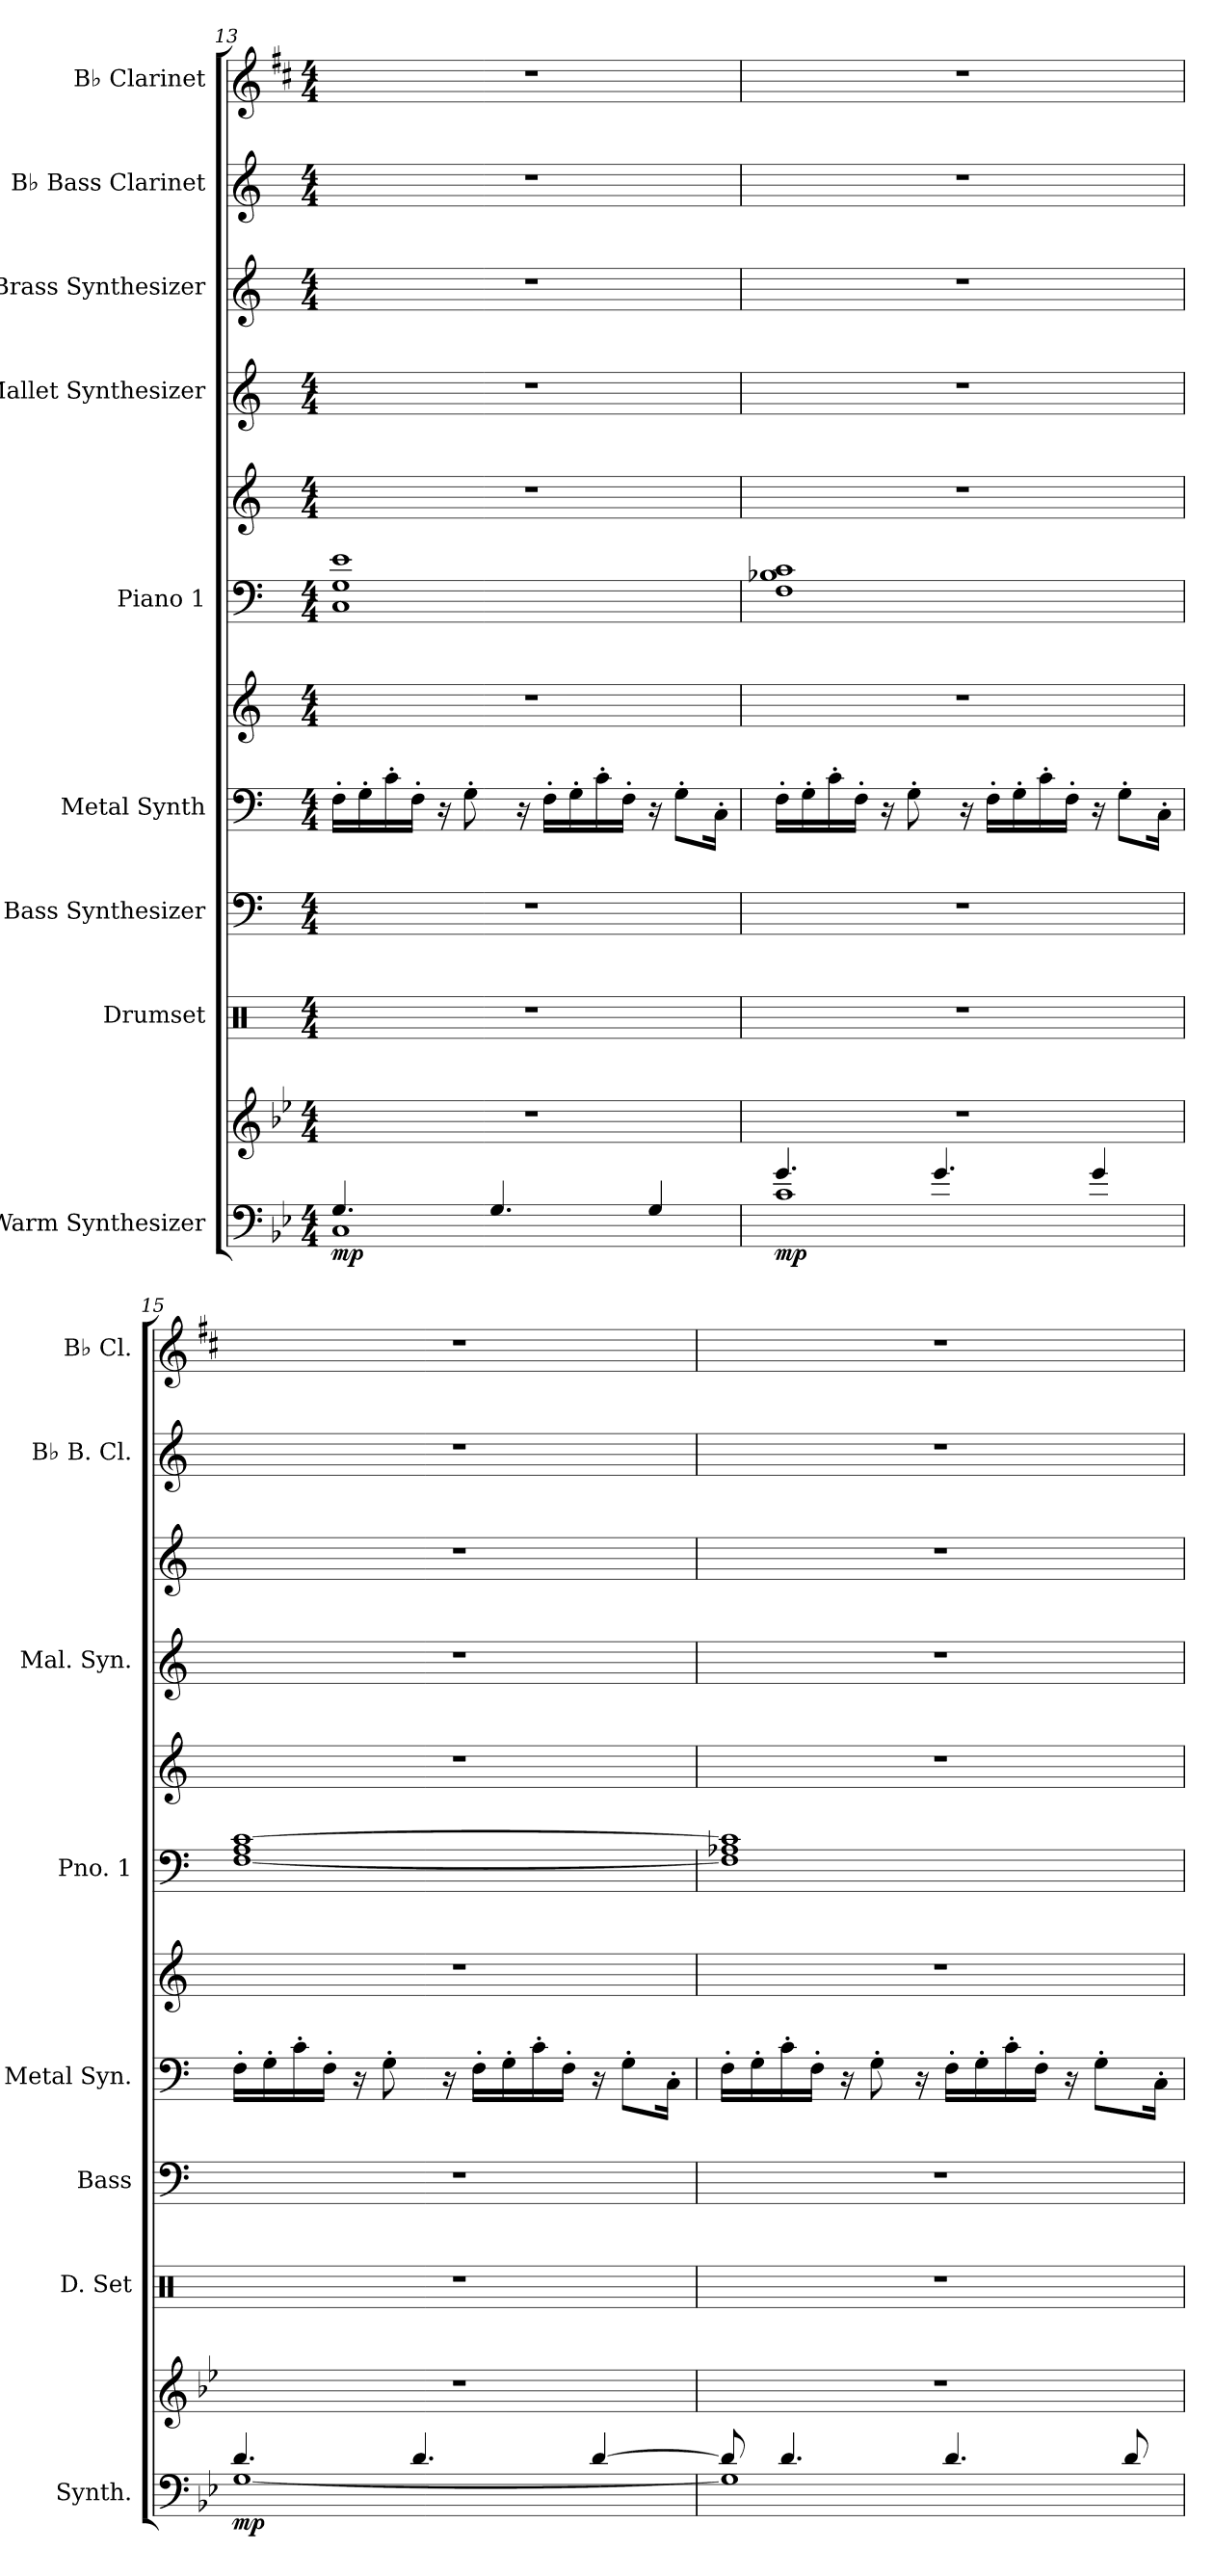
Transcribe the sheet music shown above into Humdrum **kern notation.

**kern	**kern	**dynam	**kern	**kern	**kern	**kern	**kern	**kern	**kern	**kern	**kern	**kern
*part9	*part9	*part9	*part8	*part7	*part6	*part6	*part5	*part5	*part4	*part3	*part2	*part1
*staff12	*staff11	*staff11/12	*staff10	*staff9	*staff8	*staff7	*staff6	*staff5	*staff4	*staff3	*staff2	*staff1
*I"Warm Synthesizer	*	*	*I"Drumset	*I"Bass Synthesizer	*I"Metal Synth	*	*I"Piano 1	*	*I"Mallet Synthesizer	*I"Brass Synthesizer	*I"B♭ Bass Clarinet	*I"B♭ Clarinet
*I'Synth.	*	*	*I'D. Set	*I'Bass	*I'Metal Syn.	*	*I'Pno. 1	*	*I'Mal. Syn.	*	*I'B♭ B. Cl.	*I'B♭ Cl.
*clefF4	*clefG2	*	*clefX	*clefF4	*clefF4	*clefG2	*clefF4	*clefG2	*clefG2	*clefG2	*clefG2	*clefG2
*	*	*	*	*	*	*	*	*	*	*	*ITrd8c14	*ITrd1c2
*k[b-e-]	*k[b-e-]	*	*k[]	*k[]	*k[]	*k[]	*k[]	*k[]	*k[]	*k[]	*k[]	*k[]
*M4/4	*M4/4	*	*M4/4	*M4/4	*M4/4	*M4/4	*M4/4	*M4/4	*M4/4	*M4/4	*M4/4	*M4/4
=13	=13	=13	=13	=13	=13	=13	=13	=13	=13	=13	=13	=13
*^	*	*	*	*	*	*	*	*	*	*	*	*
!	!	!	!LO:DY:b=2	!	!	!	!	!	!	!	!	!	!
4.G/	1C	1r	mp	1r	1r	16F'\LL	1r	1C 1G 1e	1r	1r	1r	1r	1r
.	.	.	.	.	.	16G'\	.	.	.	.	.	.	.
.	.	.	.	.	.	16c'\	.	.	.	.	.	.	.
.	.	.	.	.	.	16F'\JJ	.	.	.	.	.	.	.
.	.	.	.	.	.	16r	.	.	.	.	.	.	.
.	.	.	.	.	.	8G'\	.	.	.	.	.	.	.
4.G/	.	.	.	.	.	.	.	.	.	.	.	.	.
.	.	.	.	.	.	16r	.	.	.	.	.	.	.
.	.	.	.	.	.	16F'\LL	.	.	.	.	.	.	.
.	.	.	.	.	.	16G'\	.	.	.	.	.	.	.
.	.	.	.	.	.	16c'\	.	.	.	.	.	.	.
.	.	.	.	.	.	16F'\JJ	.	.	.	.	.	.	.
4G/	.	.	.	.	.	16r	.	.	.	.	.	.	.
.	.	.	.	.	.	8G'\L	.	.	.	.	.	.	.
.	.	.	.	.	.	16C'\Jk	.	.	.	.	.	.	.
=14	=14	=14	=14	=14	=14	=14	=14	=14	=14	=14	=14	=14	=14
!	!	!	!LO:DY:b=2	!	!	!	!	!	!	!	!	!	!
4.g/	1c	1r	mp	1r	1r	16F'\LL	1r	1F 1B-X 1c	1r	1r	1r	1r	1r
.	.	.	.	.	.	16G'\	.	.	.	.	.	.	.
.	.	.	.	.	.	16c'\	.	.	.	.	.	.	.
.	.	.	.	.	.	16F'\JJ	.	.	.	.	.	.	.
.	.	.	.	.	.	16r	.	.	.	.	.	.	.
.	.	.	.	.	.	8G'\	.	.	.	.	.	.	.
4.g/	.	.	.	.	.	.	.	.	.	.	.	.	.
.	.	.	.	.	.	16r	.	.	.	.	.	.	.
.	.	.	.	.	.	16F'\LL	.	.	.	.	.	.	.
.	.	.	.	.	.	16G'\	.	.	.	.	.	.	.
.	.	.	.	.	.	16c'\	.	.	.	.	.	.	.
.	.	.	.	.	.	16F'\JJ	.	.	.	.	.	.	.
4g/	.	.	.	.	.	16r	.	.	.	.	.	.	.
.	.	.	.	.	.	8G'\L	.	.	.	.	.	.	.
.	.	.	.	.	.	16C'\Jk	.	.	.	.	.	.	.
=15	=15	=15	=15	=15	=15	=15	=15	=15	=15	=15	=15	=15	=15
!	!	!	!LO:DY:b=2	!	!	!	!	!	!	!	!	!	!
4.d/	[1G	1r	mp	1r	1r	16F'\LL	1r	[<1F 1A [1c	1r	1r	1r	1r	1r
.	.	.	.	.	.	16G'\	.	.	.	.	.	.	.
.	.	.	.	.	.	16c'\	.	.	.	.	.	.	.
.	.	.	.	.	.	16F'\JJ	.	.	.	.	.	.	.
.	.	.	.	.	.	16r	.	.	.	.	.	.	.
.	.	.	.	.	.	8G'\	.	.	.	.	.	.	.
4.d/	.	.	.	.	.	.	.	.	.	.	.	.	.
.	.	.	.	.	.	16r	.	.	.	.	.	.	.
.	.	.	.	.	.	16F'\LL	.	.	.	.	.	.	.
.	.	.	.	.	.	16G'\	.	.	.	.	.	.	.
.	.	.	.	.	.	16c'\	.	.	.	.	.	.	.
.	.	.	.	.	.	16F'\JJ	.	.	.	.	.	.	.
[4d/	.	.	.	.	.	16r	.	.	.	.	.	.	.
.	.	.	.	.	.	8G'\L	.	.	.	.	.	.	.
.	.	.	.	.	.	16C'\Jk	.	.	.	.	.	.	.
=16	=16	=16	=16	=16	=16	=16	=16	=16	=16	=16	=16	=16	=16
8d/]	1G]	1r	.	1r	1r	16F'\LL	1r	1F] 1A-X 1c]	1r	1r	1r	1r	1r
.	.	.	.	.	.	16G'\	.	.	.	.	.	.	.
4.d/	.	.	.	.	.	16c'\	.	.	.	.	.	.	.
.	.	.	.	.	.	16F'\JJ	.	.	.	.	.	.	.
.	.	.	.	.	.	16r	.	.	.	.	.	.	.
.	.	.	.	.	.	8G'\	.	.	.	.	.	.	.
.	.	.	.	.	.	16r	.	.	.	.	.	.	.
4.d/	.	.	.	.	.	16F'\LL	.	.	.	.	.	.	.
.	.	.	.	.	.	16G'\	.	.	.	.	.	.	.
.	.	.	.	.	.	16c'\	.	.	.	.	.	.	.
.	.	.	.	.	.	16F'\JJ	.	.	.	.	.	.	.
.	.	.	.	.	.	16r	.	.	.	.	.	.	.
.	.	.	.	.	.	8G'\L	.	.	.	.	.	.	.
8d/	.	.	.	.	.	.	.	.	.	.	.	.	.
.	.	.	.	.	.	16C'\Jk	.	.	.	.	.	.	.
*v	*v	*	*	*	*	*	*	*	*	*	*	*	*
=	=	=	=	=	=	=	=	=	=	=	=	=
*-	*-	*-	*-	*-	*-	*-	*-	*-	*-	*-	*-	*-
